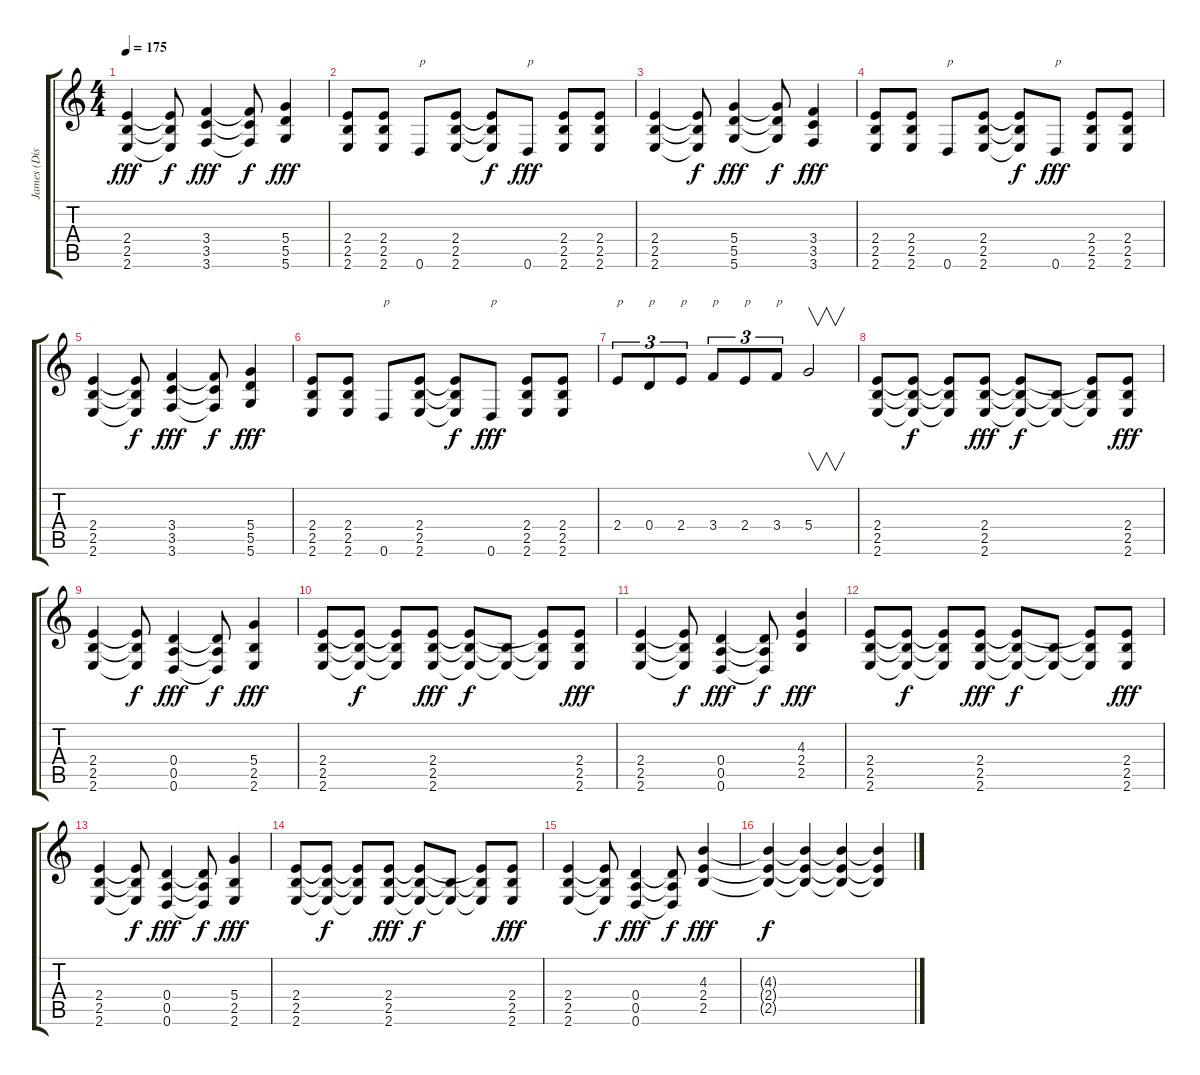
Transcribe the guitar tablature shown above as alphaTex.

\track ("James (Distortion Guitar)" "James (Dis") {instrument distortionguitar}
\staff {score tabs}
\tuning (E4 B3 G3 D3 A2 D2) {hide}
\ts (4 4)
\tempo 175
\clef g2
\ks c
(2.4 2.5 2.6).4{dy fff} (2.4{t} 2.5{t} 2.6{t}).8{dy f} (3.4 3.5 3.6).4{dy fff} (3.4{t} 3.5{t} 3.6{t}).8{dy f} (5.4 5.5 5.6).4{dy fff} |
(2.4 2.5 2.6).8 (2.4 2.5 2.6).8 0.6.8{txt "p"} (2.4 2.5 2.6).8 (2.4{t} 2.5{t} 2.6{t}).8{dy f} 0.6.8{txt "p" dy fff} (2.4 2.5 2.6).8 (2.4 2.5 2.6).8 |
(2.4 2.5 2.6).4 (2.4{t} 2.5{t} 2.6{t}).8{dy f} (5.4 5.5 5.6).4{dy fff} (5.4{t} 5.5{t} 5.6{t}).8{dy f} (3.4 3.5 3.6).4{dy fff} |
(2.4 2.5 2.6).8 (2.4 2.5 2.6).8 0.6.8{txt "p"} (2.4 2.5 2.6).8 (2.4{t} 2.5{t} 2.6{t}).8{dy f} 0.6.8{txt "p" dy fff} (2.4 2.5 2.6).8 (2.4 2.5 2.6).8 |
(2.4 2.5 2.6).4 (2.4{t} 2.5{t} 2.6{t}).8{dy f} (3.4 3.5 3.6).4{dy fff} (3.4{t} 3.5{t} 3.6{t}).8{dy f} (5.4 5.5 5.6).4{dy fff} |
(2.4 2.5 2.6).8 (2.4 2.5 2.6).8 0.6.8{txt "p"} (2.4 2.5 2.6).8 (2.4{t} 2.5{t} 2.6{t}).8{dy f} 0.6.8{txt "p" dy fff} (2.4 2.5 2.6).8 (2.4 2.5 2.6).8 |
2.4.8{tu (3 2) txt "p"} 0.4.8{tu (3 2) txt "p"} 2.4.8{tu (3 2) txt "p"} 3.4.8{tu (3 2) txt "p"} 2.4.8{tu (3 2) txt "p"} 3.4.8{tu (3 2) txt "p"} 5.4.2{v} |
(2.4 2.5 2.6).8 (2.4{t} 2.5{t} 2.6{t}).8{dy f} (2.4{t} 2.5{t} 2.6{t}).8 (2.4 2.5 2.6).8{dy fff} (2.4{t} 2.5{t} 2.6{t}).8{dy f} (2.5{t} 2.6{t}).8 (2.4{t} 2.5{t} 2.6{t}).8 (2.4 2.5 2.6).8{dy fff} |
(2.4 2.5 2.6).4 (2.4{t} 2.5{t} 2.6{t}).8{dy f} (0.4 0.5 0.6).4{dy fff} (0.4{t} 0.5{t} 0.6{t}).8{dy f} (5.4 2.5 2.6).4{dy fff} |
(2.4 2.5 2.6).8 (2.4{t} 2.5{t} 2.6{t}).8{dy f} (2.4{t} 2.5{t} 2.6{t}).8 (2.4 2.5 2.6).8{dy fff} (2.4{t} 2.5{t} 2.6{t}).8{dy f} (2.5{t} 2.6{t}).8 (2.4{t} 2.5{t} 2.6{t}).8 (2.4 2.5 2.6).8{dy fff} |
(2.4 2.5 2.6).4 (2.4{t} 2.5{t} 2.6{t}).8{dy f} (0.4 0.5 0.6).4{dy fff} (0.4{t} 0.5{t} 0.6{t}).8{dy f} (4.3 2.4 2.5).4{dy fff} |
(2.4 2.5 2.6).8 (2.4{t} 2.5{t} 2.6{t}).8{dy f} (2.4{t} 2.5{t} 2.6{t}).8 (2.4 2.5 2.6).8{dy fff} (2.4{t} 2.5{t} 2.6{t}).8{dy f} (2.5{t} 2.6{t}).8 (2.4{t} 2.5{t} 2.6{t}).8 (2.4 2.5 2.6).8{dy fff} |
(2.4 2.5 2.6).4 (2.4{t} 2.5{t} 2.6{t}).8{dy f} (0.4 0.5 0.6).4{dy fff} (0.4{t} 0.5{t} 0.6{t}).8{dy f} (5.4 2.5 2.6).4{dy fff} |
(2.4 2.5 2.6).8 (2.4{t} 2.5{t} 2.6{t}).8{dy f} (2.4{t} 2.5{t} 2.6{t}).8 (2.4 2.5 2.6).8{dy fff} (2.4{t} 2.5{t} 2.6{t}).8{dy f} (2.5{t} 2.6{t}).8 (2.4{t} 2.5{t} 2.6{t}).8 (2.4 2.5 2.6).8{dy fff} |
(2.4 2.5 2.6).4 (2.4{t} 2.5{t} 2.6{t}).8{dy f} (0.4 0.5 0.6).4{dy fff} (0.4{t} 0.5{t} 0.6{t}).8{dy f} (4.3 2.4 2.5).4{dy fff} |
(4.3{t} 2.4{t} 2.5{t}).4{dy f} (4.3{t} 2.4{t} 2.5{t}).4 (4.3{t} 2.4{t} 2.5{t}).4 (4.3{t} 2.4{t} 2.5{t}).4
